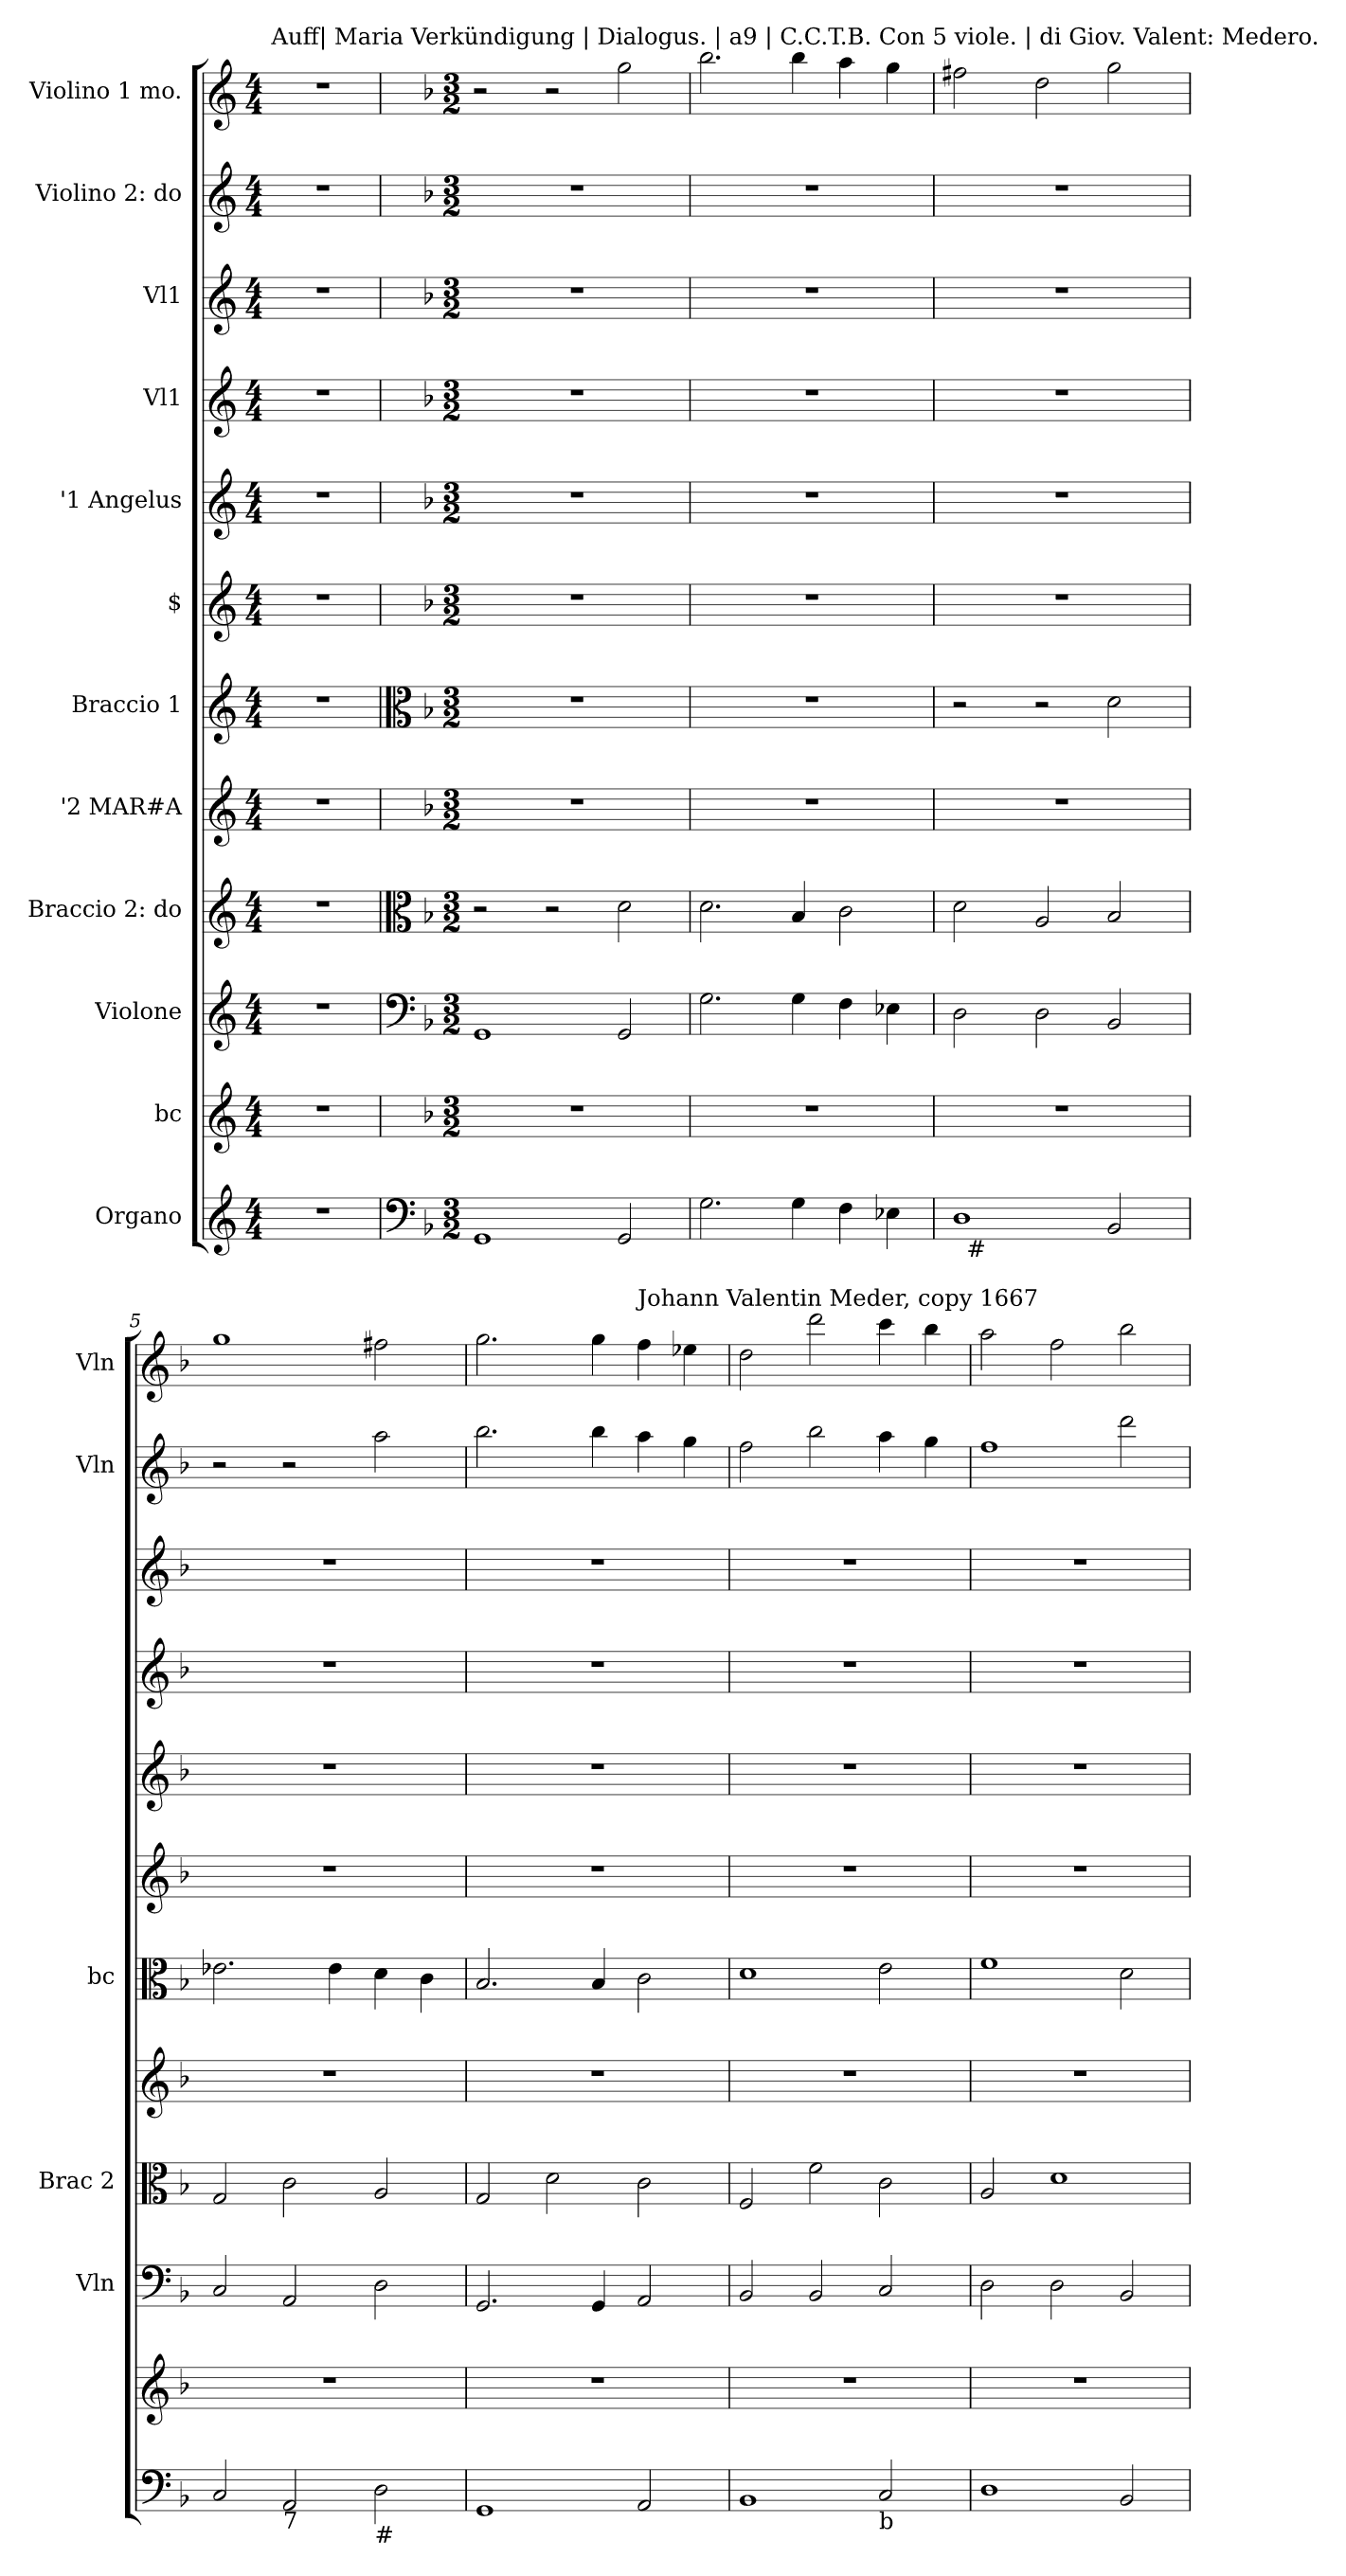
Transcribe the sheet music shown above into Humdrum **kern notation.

**kern	**kern	**kern	**kern	**kern	**kern	**kern	**kern	**kern	**kern	**kern	**kern
*part12	*part11	*part10	*part9	*part8	*part7	*part6	*part5	*part4	*part3	*part2	*part1
*staff12	*staff11	*staff10	*staff9	*staff8	*staff7	*staff6	*staff5	*staff4	*staff3	*staff2	*staff1
*I"Organo	*I"bc	*I"Violone	*I"Braccio 2: do	*I"'2 MAR#A	*I"Braccio 1	*I"$	*I"'1 Angelus	*I"Vl1	*I"Vl1	*I"Violino 2: do	*I"Violino 1 mo.
*	*	*I'Vln	*I'Brac 2	*	*I'bc	*	*	*	*	*I'Vln	*I'Vln
*clefG2	*clefG2	*clefG2	*clefG2	*clefG2	*clefG2	*clefG2	*clefG2	*clefG2	*clefG2	*clefG2	*clefG2
*k[]	*k[]	*k[]	*k[]	*k[]	*k[]	*k[]	*k[]	*k[]	*k[]	*k[]	*k[]
*C:	*C:	*C:	*C:	*C:	*C:	*C:	*C:	*C:	*C:	*C:	*C:
*M4/4	*M4/4	*M4/4	*M4/4	*M4/4	*M4/4	*M4/4	*M4/4	*M4/4	*M4/4	*M4/4	*M4/4
=1	=1	=1	=1	=1	=1	=1	=1	=1	=1	=1	=1
!	!	!	!	!	!	!	!	!	!	!	!LO:TX:a:t=Auff| Maria Verkündigung | Dialogus. | a9 | C.C.T.B. Con 5 viole. | di Giov. Valent&colon; Medero.
1r	1r	1r	1r	1r	1r	1r	1r	1r	1r	1r	1r
=2	=2	=2	=2	=2	=2	=2	=2	=2	=2	=2	=2
*clefF4	*	*clefF4	*clefC3	*	*clefC3	*	*	*	*	*	*
*k[b-]	*k[b-]	*k[b-]	*k[b-]	*k[b-]	*k[b-]	*k[b-]	*k[b-]	*k[b-]	*k[b-]	*k[b-]	*k[b-]
*F:	*F:	*F:	*F:	*F:	*F:	*F:	*F:	*F:	*F:	*F:	*F:
*M3/2	*M3/2	*M3/2	*M3/2	*M3/2	*M3/2	*M3/2	*M3/2	*M3/2	*M3/2	*M3/2	*M3/2
!	!	!	!	!	!LO:N:vis=1	!	!	!	!	!LO:N:vis=1	!
1GG	1.r	1GG	2r	1.r	1.r	1.r	1.r	1.r	1.r	1.r	2r
.	.	.	2r	.	.	.	.	.	.	.	2r
2GG/	.	2GG/	2d\	.	.	.	.	.	.	.	2gg\
=3	=3	=3	=3	=3	=3	=3	=3	=3	=3	=3	=3
!	!	!	!	!	!LO:N:vis=1	!	!	!	!	!LO:N:vis=1	!
2.G\	1.r	2.G\	2.d\	1.r	1.r	1.r	1.r	1.r	1.r	1.r	2.bb-\
4G\	.	4G\	4B-/	.	.	.	.	.	.	.	4bb-\
4F\	.	4F\	2c\	.	.	.	.	.	.	.	4aa\
4E-X\	.	4E-X\	.	.	.	.	.	.	.	.	4gg\
=4	=4	=4	=4	=4	=4	=4	=4	=4	=4	=4	=4
!	!	!	!	!	!	!	!	!	!	!LO:N:vis=1	!
*^	*	*	*	*	*	*	*	*	*	*	*
1D	32ryy	1.r	2D\	2d\	1.r	2r	1.r	1.r	1.r	1.r	1.r	2ff#X\
!	!LO:TX:b:t=#	!	!	!	!	!	!	!	!	!	!	!
.	1ryy	.	.	.	.	.	.	.	.	.	.	.
.	.	.	2D\	2A/	.	2r	.	.	.	.	.	2dd\
2BB-</	.	.	2BB-/	2B-/	.	2d\	.	.	.	.	.	2gg\
.	4...ryy	.	.	.	.	.	.	.	.	.	.	.
=5	=5	=5	=5	=5	=5	=5	=5	=5	=5	=5	=5	=5
!LO:TX:b:t=b	!	!	!	!	!	!	!	!	!	!	!	!
*v	*v	*	*	*	*	*	*	*	*	*	*	*
2C/	1.r	2C/	2G/	1.r	2.e-X\	1.r	1.r	1.r	1.r	2r	1gg
!LO:TX:b:t=7	!	!	!	!	!	!	!	!	!	!	!
2AA/	.	2AA/	2c\	.	.	.	.	.	.	2r	.
.	.	.	.	.	4e-\	.	.	.	.	.	.
!LO:TX:b:t=#	!	!	!	!	!	!	!	!	!	!	!
2D\	.	2D\	2A/	.	4d\	.	.	.	.	2aa\	2ff#X\
.	.	.	.	.	4c\	.	.	.	.	.	.
=6	=6	=6	=6	=6	=6	=6	=6	=6	=6	=6	=6
1GG	1.r	2.GG/	2G/	1.r	2.B-/	1.r	1.r	1.r	1.r	2.bb-\	2.gg\
.	.	.	2d\	.	.	.	.	.	.	.	.
.	.	4GG/	.	.	4B-/	.	.	.	.	4bb-\	4gg\
!	!	!	!	!	!	!	!	!	!	!	!LO:TX:a:t=Johann Valentin Meder, copy 1667
2AA</	.	2AA/	2c\	.	2c\	.	.	.	.	4aa\	4ff\
.	.	.	.	.	.	.	.	.	.	4gg\	4ee-X\
=7	=7	=7	=7	=7	=7	=7	=7	=7	=7	=7	=7
1BB-	1.r	2BB-/	2F/	1.r	1d	1.r	1.r	1.r	1.r	2ff\	2dd\
.	.	2BB-/	2f\	.	.	.	.	.	.	2bb-\	2ddd\
!LO:TX:b:t=b	!	!	!	!	!	!	!	!	!	!	!
2C/	.	2C/	2c\	.	2e\	.	.	.	.	4aa\	4ccc\
.	.	.	.	.	.	.	.	.	.	4gg\	4bb-\
=8	=8	=8	=8	=8	=8	=8	=8	=8	=8	=8	=8
1D	1.r	2D\	2A/	1.r	1f	1.r	1.r	1.r	1.r	1ff	2aa\
.	.	2D\	1d	.	.	.	.	.	.	.	2ff\
2BB-/	.	2BB-/	.	.	2d\	.	.	.	.	2ddd\	2bb-\
=	=	=	=	=	=	=	=	=	=	=	=
*-	*-	*-	*-	*-	*-	*-	*-	*-	*-	*-	*-
